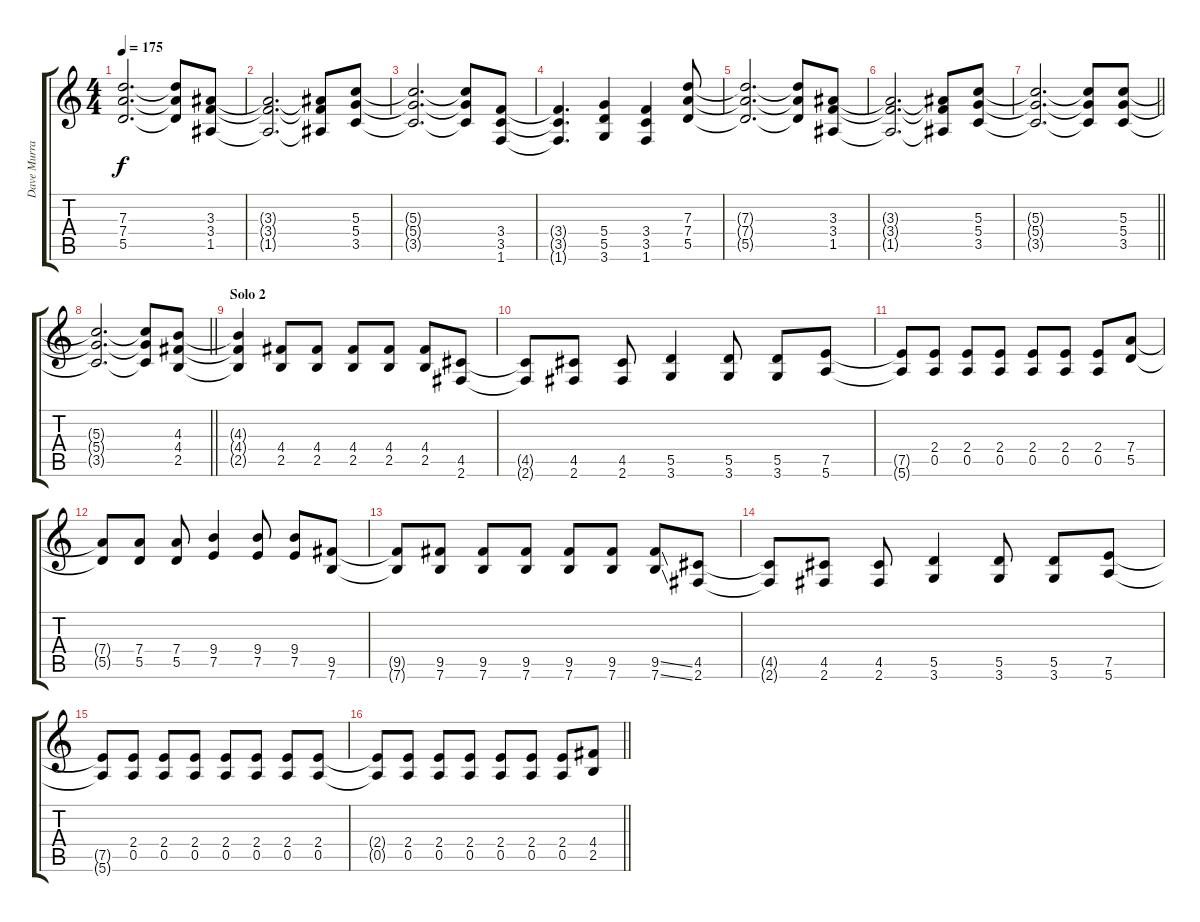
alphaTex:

\track ("Dave Murray" "Dave Murra") {instrument distortionguitar}
\staff {score tabs}
\tuning (E4 B3 G3 D3 A2 E2) {hide}
\ts (4 4)
\tempo 175
\clef g2
\ks c
(7.3{t} 7.4{t} 5.5{t}).2{d dy f} (7.3{t} 7.4{t} 5.5{t}).8 (3.3 3.4 1.5).8 |
(3.3{t} 3.4{t} 1.5{t}).2{d} (3.3{t} 3.4{t} 1.5{t}).8 (5.3 5.4 3.5).8 |
(5.3{t} 5.4{t} 3.5{t}).2{d} (5.3{t} 5.4{t} 3.5{t}).8 (3.4 3.5 1.6).8 |
(3.4{t} 3.5{t} 1.6{t}).4{d} (5.4 5.5 3.6).4 (3.4 3.5 1.6).4 (7.3 7.4 5.5).8 |
(7.3{t} 7.4{t} 5.5{t}).2{d} (7.3{t} 7.4{t} 5.5{t}).8 (3.3 3.4 1.5).8 |
(3.3{t} 3.4{t} 1.5{t}).2{d} (3.3{t} 3.4{t} 1.5{t}).8 (5.3 5.4 3.5).8 |
\barLineRight lightlight
(5.3{t} 5.4{t} 3.5{t}).2{d} (5.3{t} 5.4{t} 3.5{t}).8 (5.3 5.4 3.5).8 |
\barLineRight lightlight
(5.3{t} 5.4{t} 3.5{t}).2{d} (5.3{t} 5.4{t} 3.5{t}).8 (4.3 4.4 2.5).8 |
\section ("" "Solo 2")
(4.3{t} 4.4{t} 2.5{t}).4 (4.4 2.5).8 (4.4 2.5).8 (4.4 2.5).8 (4.4 2.5).8 (4.4 2.5).8 (4.5 2.6).8 |
(4.5{t} 2.6{t}).8 (4.5 2.6).8 (4.5 2.6).8 (5.5 3.6).4 (5.5 3.6).8 (5.5 3.6).8 (7.5 5.6).8 |
(7.5{t} 5.6{t}).8 (2.4 0.5).8 (2.4 0.5).8 (2.4 0.5).8 (2.4 0.5).8 (2.4 0.5).8 (2.4 0.5).8 (7.4 5.5).8 |
(7.4{t} 5.5{t}).8 (7.4 5.5).8 (7.4 5.5).8 (9.4 7.5).4 (9.4 7.5).8 (9.4 7.5).8 (9.5 7.6).8 |
(9.5{t} 7.6{t}).8 (9.5 7.6).8 (9.5 7.6).8 (9.5 7.6).8 (9.5 7.6).8 (9.5 7.6).8 (9.5{ss} 7.6{ss}).8 (4.5 2.6).8 |
(4.5{t} 2.6{t}).8 (4.5 2.6).8 (4.5 2.6).8 (5.5 3.6).4 (5.5 3.6).8 (5.5 3.6).8 (7.5 5.6).8 |
(7.5{t} 5.6{t}).8 (2.4 0.5).8 (2.4 0.5).8 (2.4 0.5).8 (2.4 0.5).8 (2.4 0.5).8 (2.4 0.5).8 (2.4 0.5).8 |
\barLineRight lightlight
(2.4{t} 0.5{t}).8 (2.4 0.5).8 (2.4 0.5).8 (2.4 0.5).8 (2.4 0.5).8 (2.4 0.5).8 (2.4 0.5).8 (4.4 2.5).8
